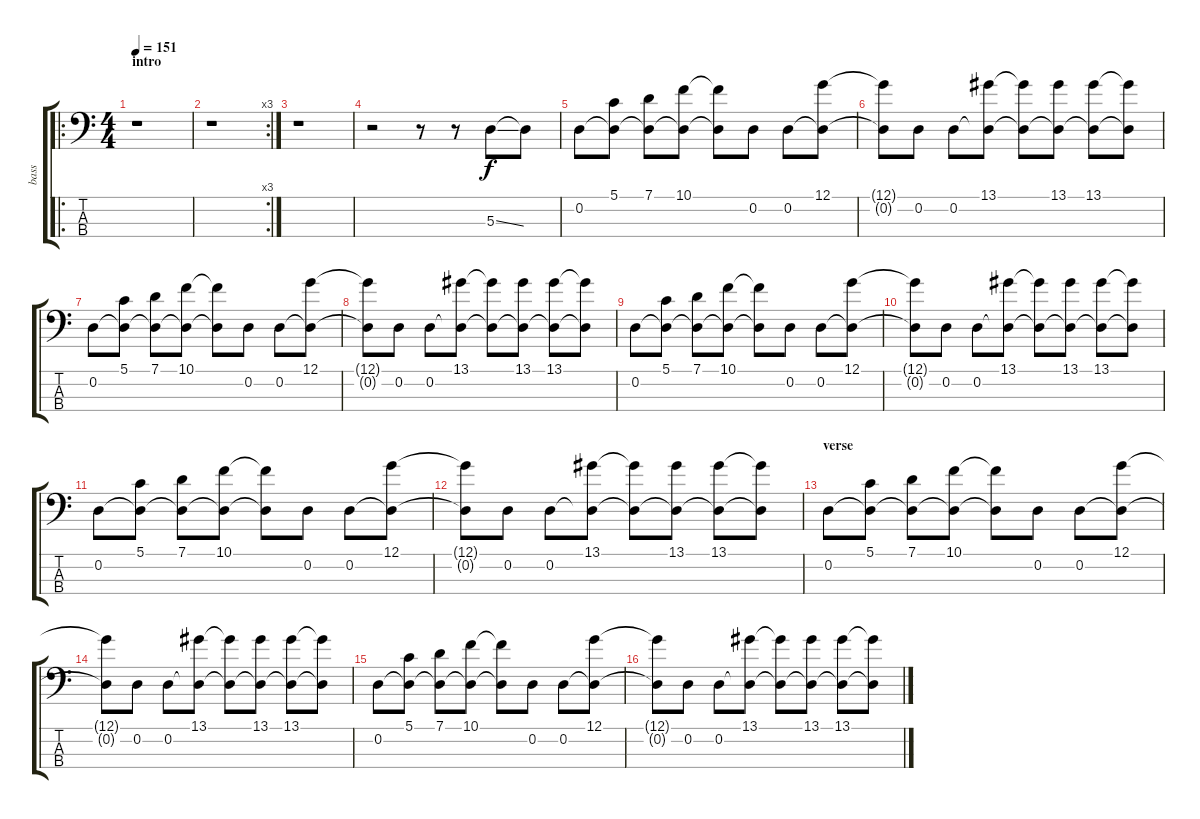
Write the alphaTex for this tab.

\track ("bass" "bass") {instrument electricbassfinger}
\staff {score tabs}
\tuning (G2 D2 A1 E1) {hide}
\ro
\ts (4 4)
\section ("" "intro")
\tempo 151
\clef f4
\ks c
r.1{dy f instrument electricbassfinger} |
\rc 3
r.1 |
r.1 |
r.2 r.8 r.8 5.3{ss}.8 5.3{t}.8 |
0.2.8 (5.1 0.2{t}).8 (7.1 0.2{t}).8 (10.1 0.2{t}).8 (10.1{t} 0.2{t}).8 0.2.8 0.2.8 (12.1 0.2{t}).8 |
(12.1{t} 0.2{t}).8 0.2.8 0.2.8 (13.1 0.2{t}).8 (13.1{t} 0.2{t}).8 (13.1 0.2{t}).8 (13.1 0.2{t}).8 (13.1{t} 0.2{t}).8 |
0.2.8 (5.1 0.2{t}).8 (7.1 0.2{t}).8 (10.1 0.2{t}).8 (10.1{t} 0.2{t}).8 0.2.8 0.2.8 (12.1 0.2{t}).8 |
(12.1{t} 0.2{t}).8 0.2.8 0.2.8 (13.1 0.2{t}).8 (13.1{t} 0.2{t}).8 (13.1 0.2{t}).8 (13.1 0.2{t}).8 (13.1{t} 0.2{t}).8 |
0.2.8 (5.1 0.2{t}).8 (7.1 0.2{t}).8 (10.1 0.2{t}).8 (10.1{t} 0.2{t}).8 0.2.8 0.2.8 (12.1 0.2{t}).8 |
(12.1{t} 0.2{t}).8 0.2.8 0.2.8 (13.1 0.2{t}).8 (13.1{t} 0.2{t}).8 (13.1 0.2{t}).8 (13.1 0.2{t}).8 (13.1{t} 0.2{t}).8 |
0.2.8 (5.1 0.2{t}).8 (7.1 0.2{t}).8 (10.1 0.2{t}).8 (10.1{t} 0.2{t}).8 0.2.8 0.2.8 (12.1 0.2{t}).8 |
(12.1{t} 0.2{t}).8 0.2.8 0.2.8 (13.1 0.2{t}).8 (13.1{t} 0.2{t}).8 (13.1 0.2{t}).8 (13.1 0.2{t}).8 (13.1{t} 0.2{t}).8 |
\section ("" "verse")
0.2.8 (5.1 0.2{t}).8 (7.1 0.2{t}).8 (10.1 0.2{t}).8 (10.1{t} 0.2{t}).8 0.2.8 0.2.8 (12.1 0.2{t}).8 |
(12.1{t} 0.2{t}).8 0.2.8 0.2.8 (13.1 0.2{t}).8 (13.1{t} 0.2{t}).8 (13.1 0.2{t}).8 (13.1 0.2{t}).8 (13.1{t} 0.2{t}).8 |
0.2.8 (5.1 0.2{t}).8 (7.1 0.2{t}).8 (10.1 0.2{t}).8 (10.1{t} 0.2{t}).8 0.2.8 0.2.8 (12.1 0.2{t}).8 |
(12.1{t} 0.2{t}).8 0.2.8 0.2.8 (13.1 0.2{t}).8 (13.1{t} 0.2{t}).8 (13.1 0.2{t}).8 (13.1 0.2{t}).8 (13.1{t} 0.2{t}).8
